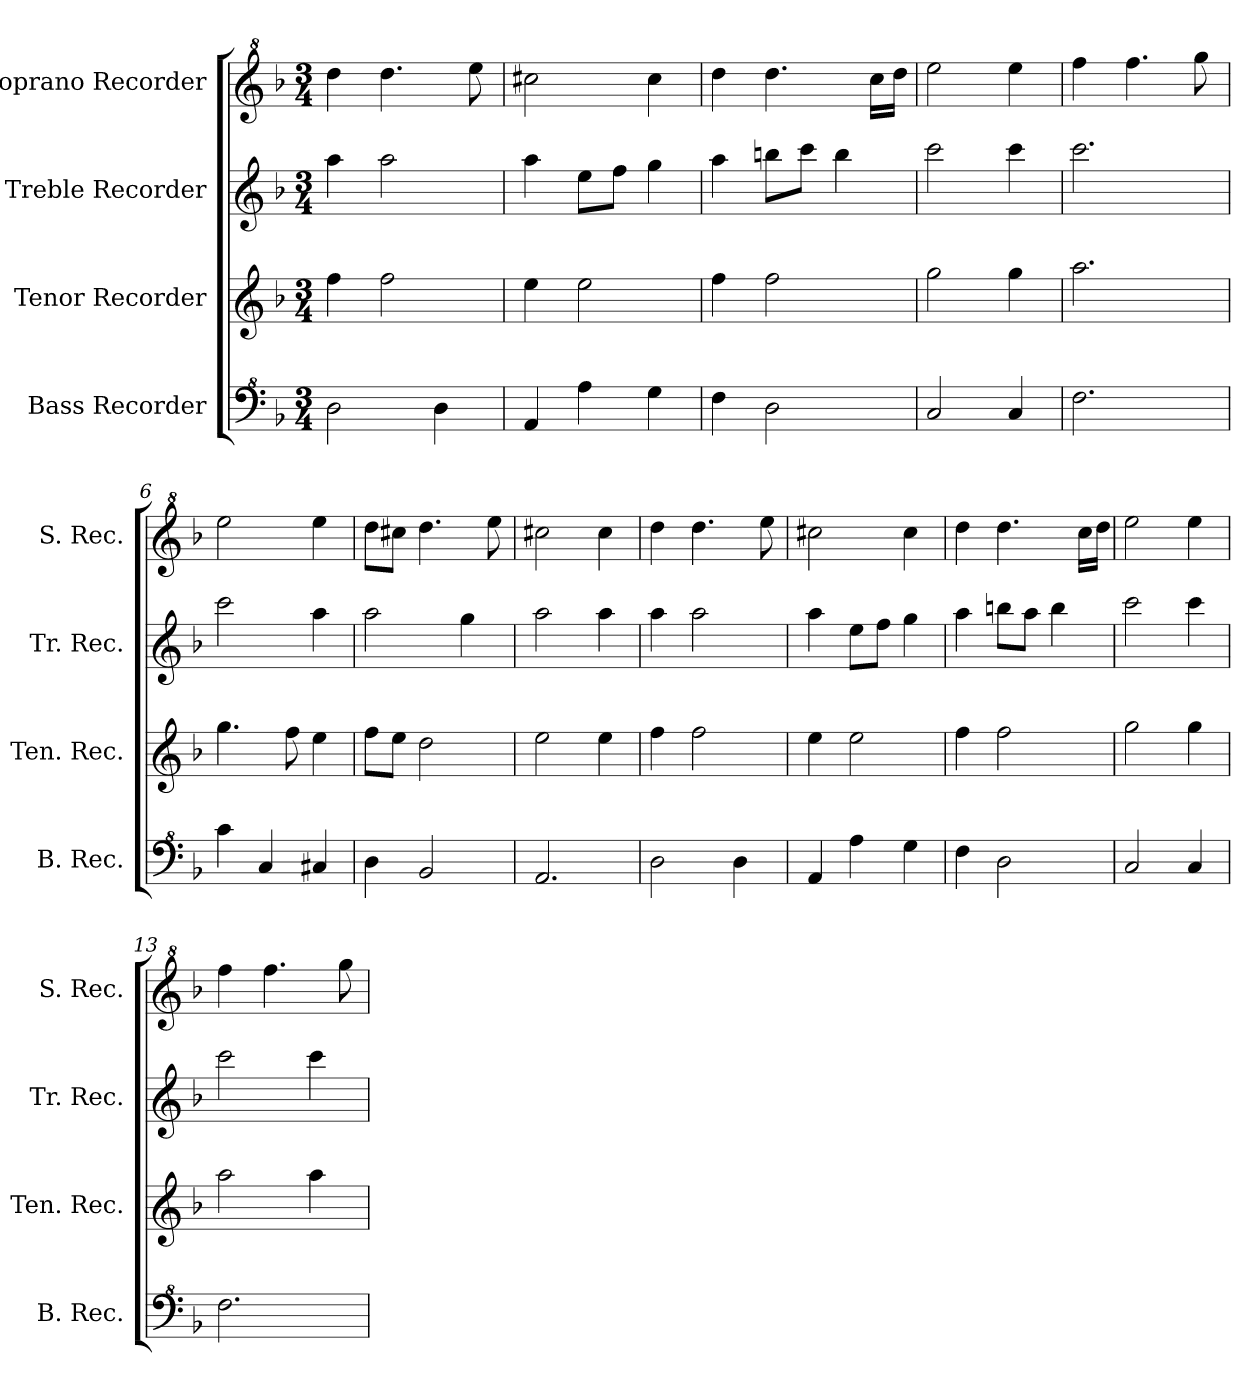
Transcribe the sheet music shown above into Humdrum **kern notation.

**kern	**kern	**kern	**kern
*part4	*part3	*part2	*part1
*staff4	*staff3	*staff2	*staff1
*I"Bass Recorder	*I"Tenor Recorder	*I"Treble Recorder	*I"Soprano Recorder
*I'B. Rec.	*I'Ten. Rec.	*I'Tr. Rec.	*I'S. Rec.
*clefF^4	*clefG2	*clefG2	*clefG^2
*k[b-]	*k[b-]	*k[b-]	*k[b-]
*M3/4	*M3/4	*M3/4	*M3/4
*MM75	*MM75	*MM75	*MM75
=1	=1	=1	=1
2d\	4ff\	4aa\	4ddd\
.	2ff\	2aa\	4.ddd\
4d\	.	.	.
.	.	.	8eee\
=2	=2	=2	=2
4A/	4ee\	4aa\	2ccc#X\
4a\	2ee\	8ee\L	.
.	.	8ff\J	.
4g\	.	4gg\	4ccc#\
=3	=3	=3	=3
4f\	4ff\	4aa\	4ddd\
2d\	2ff\	8bbn\L	4.ddd\
.	.	8ccc\J	.
.	.	4bb\	.
.	.	.	16ccc\LL
.	.	.	16ddd\JJ
=4	=4	=4	=4
2c/	2gg\	2ccc\	2eee\
4c/	4gg\	4ccc\	4eee\
=5	=5	=5	=5
2.f\	2.aa\	2.ccc\	4fff\
.	.	.	4.fff\
.	.	.	8ggg\
=6	=6	=6	=6
4cc\	4.gg\	2ccc\	2eee\
4c/	.	.	.
.	8ff\	.	.
4c#X/	4ee\	4aa\	4eee\
=7	=7	=7	=7
4d\	8ff\L	2aa\	8ddd\L
.	8ee\J	.	8ccc#X\J
2B-/	2dd\	.	4.ddd\
.	.	4gg\	.
.	.	.	8eee\
!!LO:LB:g=z
=8	=8	=8	=8
2.A/	2ee\	2aa\	2ccc#X\
.	4ee\	4aa\	4ccc#\
=9	=9	=9	=9
2d\	4ff\	4aa\	4ddd\
.	2ff\	2aa\	4.ddd\
4d\	.	.	.
.	.	.	8eee\
=10	=10	=10	=10
4A/	4ee\	4aa\	2ccc#X\
4a\	2ee\	8ee\L	.
.	.	8ff\J	.
4g\	.	4gg\	4ccc#\
=11	=11	=11	=11
4f\	4ff\	4aa\	4ddd\
2d\	2ff\	8bbn\L	4.ddd\
.	.	8aa\J	.
.	.	4bb\	.
.	.	.	16ccc\LL
.	.	.	16ddd\JJ
=12	=12	=12	=12
2c/	2gg\	2ccc\	2eee\
4c/	4gg\	4ccc\	4eee\
=13	=13	=13	=13
2.f\	2aa\	2ccc\	4fff\
.	.	.	4.fff\
.	4aa\	4ccc\	.
.	.	.	8ggg\
=	=	=	=
*-	*-	*-	*-
